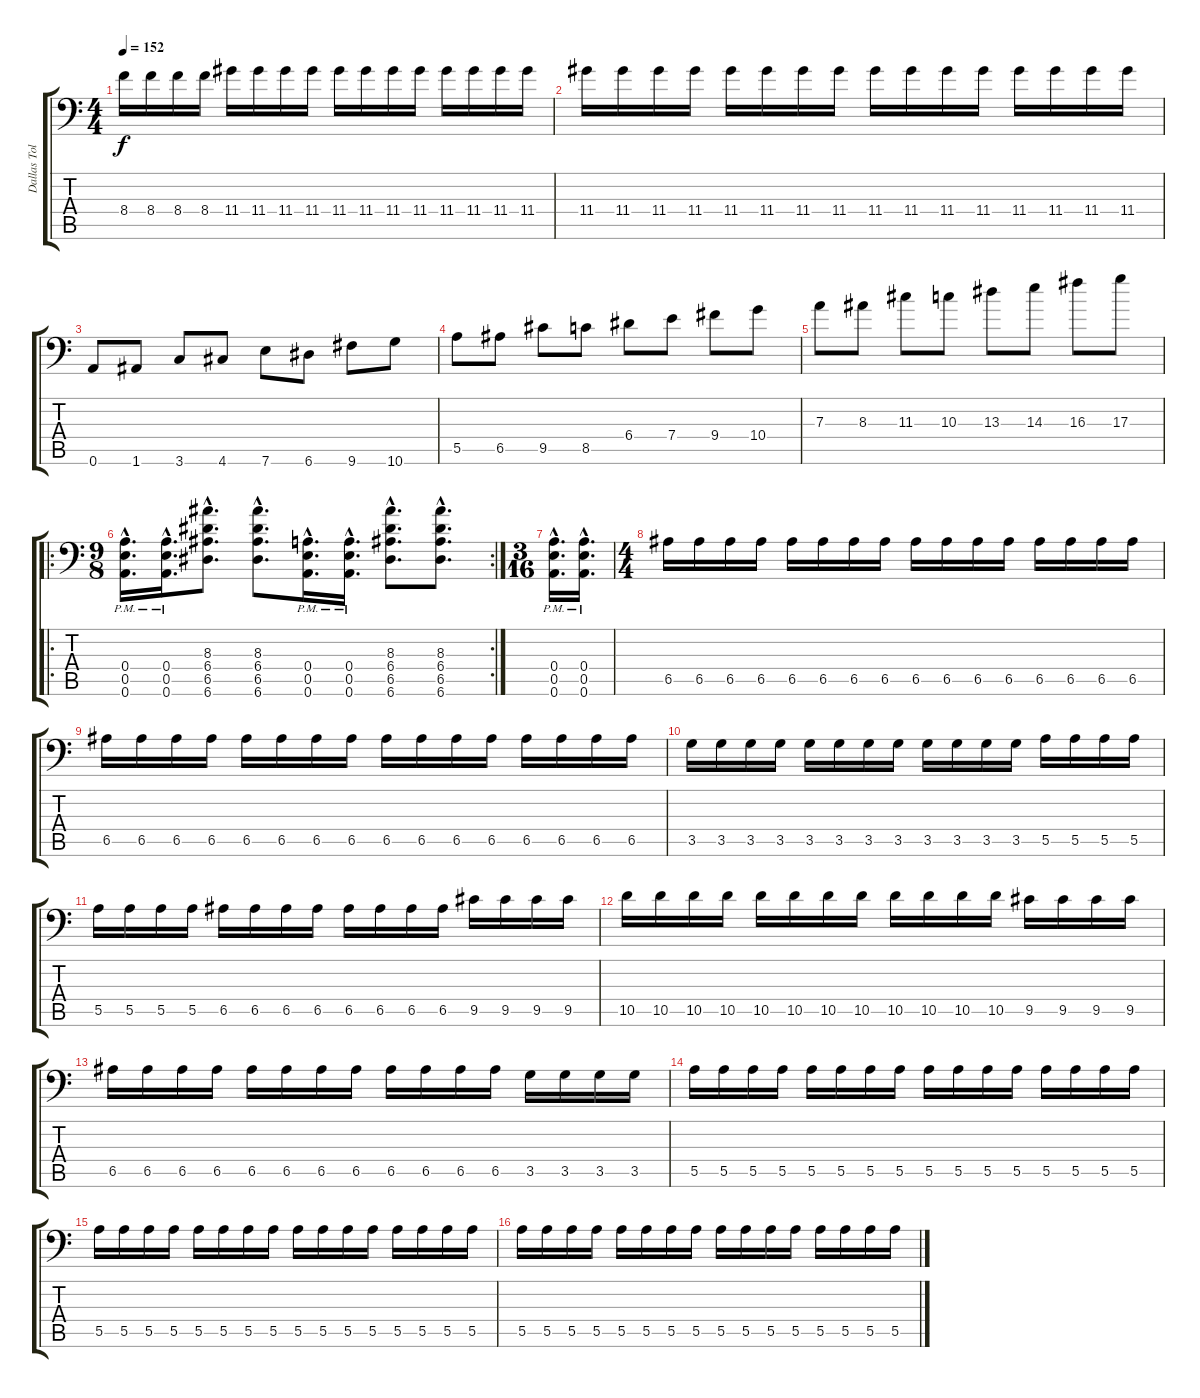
\track ("Dallas Toler-Wade" "Dallas Tol") {instrument distortionguitar}
\staff {score tabs}
\tuning (B3 Gb3 D3 A2 E2 A1) {hide}
\ts (4 4)
\tempo 152
\clef f4
\ks c
8.4.16{dy f} 8.4.16 8.4.16 8.4.16 11.4.16 11.4.16 11.4.16 11.4.16 11.4.16 11.4.16 11.4.16 11.4.16 11.4.16 11.4.16 11.4.16 11.4.16 |
11.4.16 11.4.16 11.4.16 11.4.16 11.4.16 11.4.16 11.4.16 11.4.16 11.4.16 11.4.16 11.4.16 11.4.16 11.4.16 11.4.16 11.4.16 11.4.16 |
0.6.8 1.6.8 3.6.8 4.6.8 7.6.8 6.6.8 9.6.8 10.6.8 |
5.5.8 6.5.8 9.5.8 8.5.8 6.4.8 7.4.8 9.4.8 10.4.8 |
7.3.8 8.3.8 11.3.8 10.3.8 13.3.8 14.3.8 16.3.8 17.3.8 |
\ro
\rc 2
\ts (9 8)
(0.4{hac pm} 0.5{hac pm} 0.6{hac pm}).16{d} (0.4{hac pm} 0.5{hac pm} 0.6{hac pm}).16{d} (8.3{hac} 6.4{hac} 6.5{hac} 6.6{hac}).8{d} (8.3{hac} 6.4{hac} 6.5{hac} 6.6{hac}).8{d} (0.4{hac pm} 0.5{hac pm} 0.6{hac pm}).16{d} (0.4{hac pm} 0.5{hac pm} 0.6{hac pm}).16{d} (8.3{hac} 6.4{hac} 6.5{hac} 6.6{hac}).8{d} (8.3{hac} 6.4{hac} 6.5{hac} 6.6{hac}).8{d} |
\ts (3 16)
(0.4{hac pm} 0.5{hac pm} 0.6{hac pm}).16{d} (0.4{hac pm} 0.5{hac pm} 0.6{hac pm}).16{d} |
\ts (4 4)
6.5.16 6.5.16 6.5.16 6.5.16 6.5.16 6.5.16 6.5.16 6.5.16 6.5.16 6.5.16 6.5.16 6.5.16 6.5.16 6.5.16 6.5.16 6.5.16 |
6.5.16 6.5.16 6.5.16 6.5.16 6.5.16 6.5.16 6.5.16 6.5.16 6.5.16 6.5.16 6.5.16 6.5.16 6.5.16 6.5.16 6.5.16 6.5.16 |
3.5.16 3.5.16 3.5.16 3.5.16 3.5.16 3.5.16 3.5.16 3.5.16 3.5.16 3.5.16 3.5.16 3.5.16 5.5.16 5.5.16 5.5.16 5.5.16 |
5.5.16 5.5.16 5.5.16 5.5.16 6.5.16 6.5.16 6.5.16 6.5.16 6.5.16 6.5.16 6.5.16 6.5.16 9.5.16 9.5.16 9.5.16 9.5.16 |
10.5.16 10.5.16 10.5.16 10.5.16 10.5.16 10.5.16 10.5.16 10.5.16 10.5.16 10.5.16 10.5.16 10.5.16 9.5.16 9.5.16 9.5.16 9.5.16 |
6.5.16 6.5.16 6.5.16 6.5.16 6.5.16 6.5.16 6.5.16 6.5.16 6.5.16 6.5.16 6.5.16 6.5.16 3.5.16 3.5.16 3.5.16 3.5.16 |
5.5.16 5.5.16 5.5.16 5.5.16 5.5.16 5.5.16 5.5.16 5.5.16 5.5.16 5.5.16 5.5.16 5.5.16 5.5.16 5.5.16 5.5.16 5.5.16 |
5.5.16 5.5.16 5.5.16 5.5.16 5.5.16 5.5.16 5.5.16 5.5.16 5.5.16 5.5.16 5.5.16 5.5.16 5.5.16 5.5.16 5.5.16 5.5.16 |
5.5.16 5.5.16 5.5.16 5.5.16 5.5.16 5.5.16 5.5.16 5.5.16 5.5.16 5.5.16 5.5.16 5.5.16 5.5.16 5.5.16 5.5.16 5.5.16
